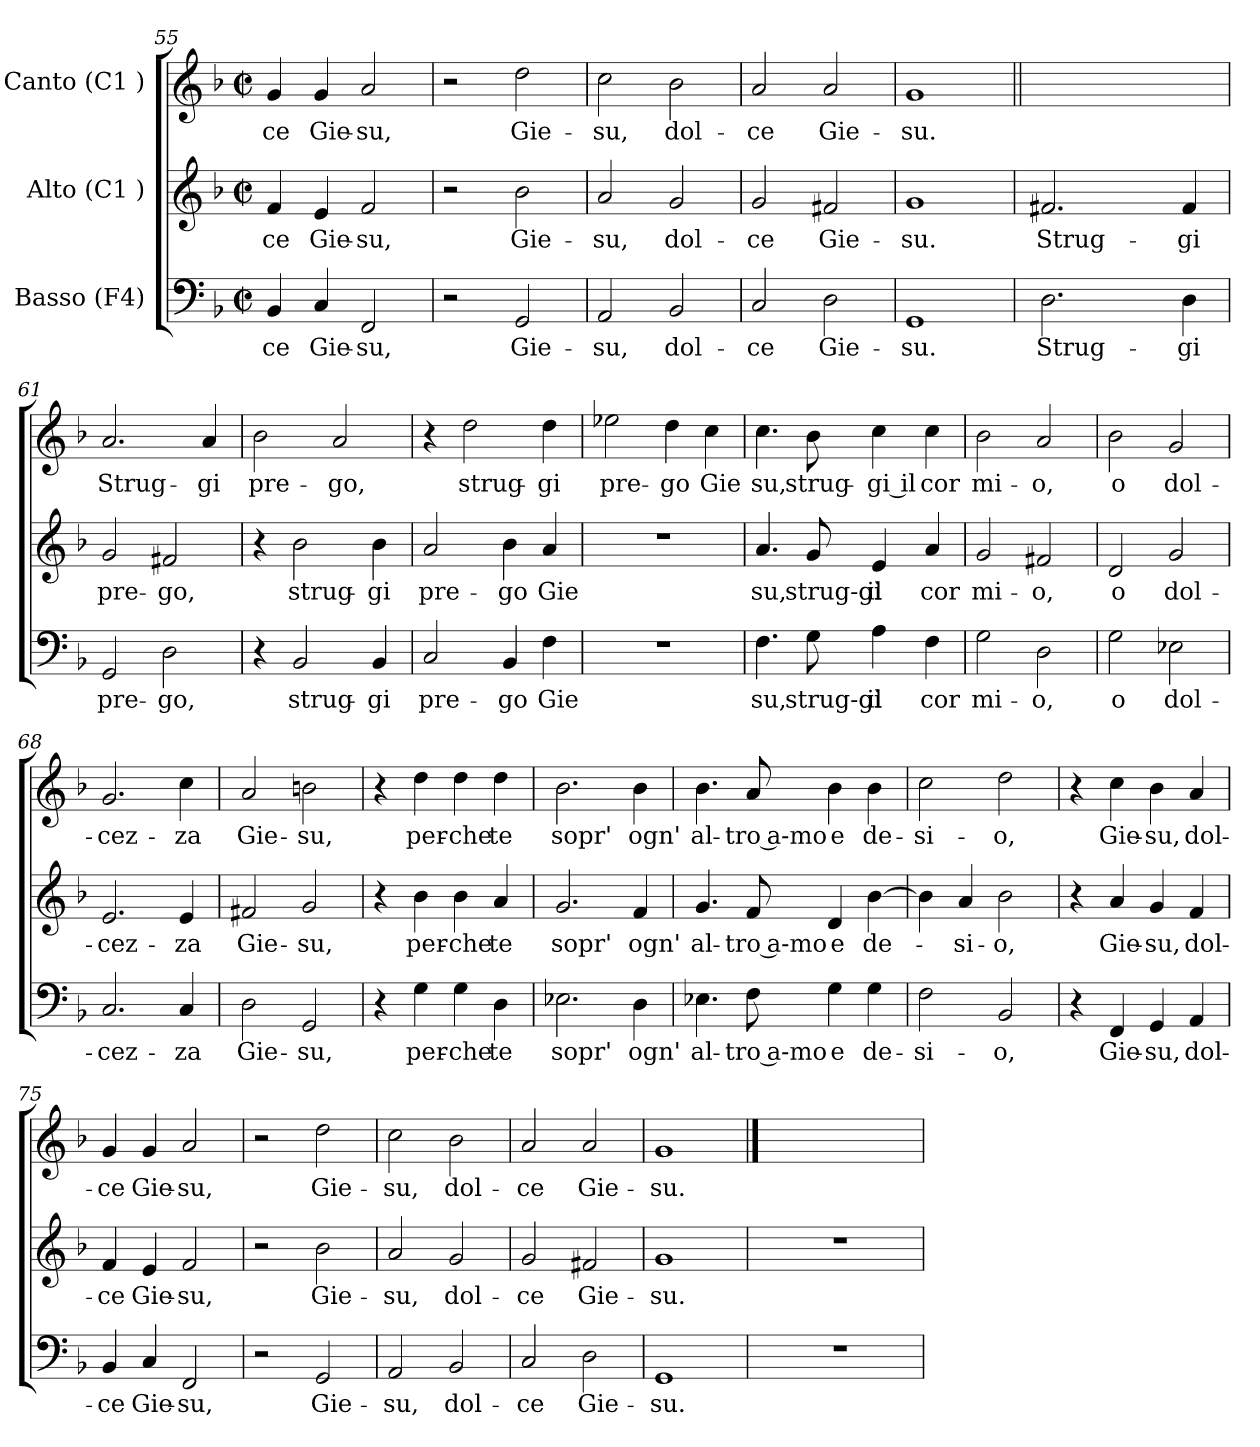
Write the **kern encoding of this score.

**kern	**text	**kern	**text	**kern	**text
*part3	*part3	*part2	*part2	*part1	*part1
*staff3	*staff3	*staff2	*staff2	*staff1	*staff1
*I"Basso (F4)	*	*I"Alto (C1 )	*	*I"Canto (C1 )	*
*clefF4	*	*clefG2	*	*clefG2	*
*k[b-]	*	*k[b-]	*	*k[b-]	*
*F:	*	*F:	*	*F:	*
*M2/2	*	*M2/2	*	*M2/2	*
*met(c|)	*	*met(c|)	*	*met(c|)	*
=55	=55	=55	=55	=55	=55
!	!LO:LY:b	!	!LO:LY:b	!	!LO:LY:b
4BB-/	-ce	4f/	-ce	4g/	-ce
!	!LO:LY:b	!	!LO:LY:b	!	!LO:LY:b
4C/	Gie-	4e/	Gie-	4g/	Gie-
!	!LO:LY:b	!	!LO:LY:b	!	!LO:LY:b
2FF/	-su,	2f/	-su,	2a/	-su,
!!LO:LB:g=z
=56	=56	=56	=56	=56	=56
2r	.	2r	.	2r	.
!	!LO:LY:b	!	!LO:LY:b	!	!LO:LY:b
2GG/	Gie-	2b-\	Gie-	2dd\	Gie-
=57	=57	=57	=57	=57	=57
!	!LO:LY:b	!	!LO:LY:b	!	!LO:LY:b
2AA/	-su,	2a/	-su,	2cc\	-su,
!	!LO:LY:b	!	!LO:LY:b	!	!LO:LY:b
2BB-/	dol-	2g/	dol-	2b-\	dol-
=58	=58	=58	=58	=58	=58
!	!LO:LY:b	!	!LO:LY:b	!	!LO:LY:b
2C/	-ce	2g/	-ce	2a/	-ce
!	!LO:LY:b	!	!LO:LY:b	!	!LO:LY:b
2D\	Gie-	2f#X/	Gie-	2a/	Gie-
=59	=59	=59	=59	=59	=59
!	!LO:LY:b	!	!LO:LY:b	!	!LO:LY:b
1GG	-su.	1g	-su.	1g	-su.
=60	=60||	=60	=60||	=60||	=60||
!	!LO:LY:b	!	!LO:LY:b	!	!
2.D\	Strug-	2.f#X/	Strug-	4ryy	.
.	.	.	.	4ryy	.
.	.	.	.	4ryy	.
!	!LO:LY:b	!	!LO:LY:b	!	!
4D\	-gi	4f#/	-gi	4ryy	.
=61	=61	=61	=61	=61	=61
!	!LO:LY:b	!	!LO:LY:b	!	!LO:LY:b
2GG/	pre-	2g/	pre-	2.a/	Strug-
!	!LO:LY:b	!	!LO:LY:b	!	!
2D\	-go,	2f#X/	-go,	.	.
!	!	!	!	!	!LO:LY:b
.	.	.	.	4a/	-gi
=62	=62	=62	=62	=62	=62
!	!	!	!	!	!LO:LY:b
4r	.	4r	.	2b-\	pre-
!	!LO:LY:b	!	!LO:LY:b	!	!
2BB-/	strug-	2b-\	strug-	.	.
!	!	!	!	!	!LO:LY:b
.	.	.	.	2a/	-go,
!	!LO:LY:b	!	!LO:LY:b	!	!
4BB-/	-gi	4b-\	-gi	.	.
=63	=63	=63	=63	=63	=63
!	!LO:LY:b	!	!LO:LY:b	!	!
2C/	pre-	2a/	pre-	4r	.
!	!	!	!	!	!LO:LY:b
.	.	.	.	2dd\	strug-
!	!LO:LY:b	!	!LO:LY:b	!	!
4BB-/	-go	4b-\	-go	.	.
!	!LO:LY:b	!	!LO:LY:b	!	!LO:LY:b
4F\	Gie	4a/	Gie	4dd\	-gi
=64	=64	=64	=64	=64	=64
!	!	!	!	!	!LO:LY:b
1r	.	1r	.	2ee-X\	pre-
!	!	!	!	!	!LO:LY:b
.	.	.	.	4dd\	-go
!	!	!	!	!	!LO:LY:b
.	.	.	.	4cc\	Gie
!!LO:LB:g=z
=65	=65	=65	=65	=65	=65
!	!LO:LY:b	!	!LO:LY:b	!	!LO:LY:b
4.F\	su,	4.a/	su,	4.cc\	su,
!	!LO:LY:b	!	!LO:LY:b	!	!LO:LY:b
8G\	strug-gi	8g/	strug-gi	8b-\	strug-
!	!LO:LY:b	!	!LO:LY:b	!	!LO:LY:b
4A\	il	4e/	il	4cc\	-gi il
!	!LO:LY:b	!	!LO:LY:b	!	!LO:LY:b
4F\	cor	4a/	cor	4cc\	cor
=66	=66	=66	=66	=66	=66
!	!LO:LY:b	!	!LO:LY:b	!	!LO:LY:b
2G\	mi-	2g/	mi-	2b-\	mi-
!	!LO:LY:b	!	!LO:LY:b	!	!LO:LY:b
2D\	-o,	2f#X/	-o,	2a/	-o,
=67	=67	=67	=67	=67	=67
!	!LO:LY:b	!	!LO:LY:b	!	!LO:LY:b
2G\	o	2d/	o	2b-\	o
!	!LO:LY:b	!	!LO:LY:b	!	!LO:LY:b
2E-X\	dol-	2g/	dol-	2g/	dol-
=68	=68	=68	=68	=68	=68
!	!LO:LY:b	!	!LO:LY:b	!	!LO:LY:b
2.C/	-cez-	2.e/	-cez-	2.g/	-cez-
!	!LO:LY:b	!	!LO:LY:b	!	!LO:LY:b
4C/	-za	4e/	-za	4cc\	-za
=69	=69	=69	=69	=69	=69
!	!LO:LY:b	!	!LO:LY:b	!	!LO:LY:b
2D\	Gie-	2f#X/	Gie-	2a/	Gie-
!	!LO:LY:b	!	!LO:LY:b	!	!LO:LY:b
2GG/	-su,	2g/	-su,	2bn\	-su,
=70	=70	=70	=70	=70	=70
4r	.	4r	.	4r	.
!	!LO:LY:b	!	!LO:LY:b	!	!LO:LY:b
4G\	per-	4b-\	per-	4dd\	per-
!	!LO:LY:b	!	!LO:LY:b	!	!LO:LY:b
4G\	-che	4b-\	-che	4dd\	-che
!	!LO:LY:b	!	!LO:LY:b	!	!LO:LY:b
4D\	te	4a/	te	4dd\	te
=71	=71	=71	=71	=71	=71
!	!LO:LY:b	!	!LO:LY:b	!	!LO:LY:b
2.E-X\	sopr'	2.g/	sopr'	2.b-\	sopr'
!	!LO:LY:b	!	!LO:LY:b	!	!LO:LY:b
4D\	ogn'	4f/	ogn'	4b-\	ogn'
!!LO:LB:g=z
=72	=72	=72	=72	=72	=72
!	!LO:LY:b	!	!LO:LY:b	!	!LO:LY:b
4.E-X\	al-	4.g/	al-	4.b-\	al-
!	!LO:LY:b	!	!LO:LY:b	!	!LO:LY:b
8F\	-tro a-mo	8f/	-tro a-mo	8a/	-tro a-mo
!	!LO:LY:b	!	!LO:LY:b	!	!LO:LY:b
4G\	e	4d/	e	4b-\	e
!	!LO:LY:b	!	!LO:LY:b	!	!LO:LY:b
4G\	de-	[4b-\	de-	4b-\	de-
=73	=73	=73	=73	=73	=73
!	!LO:LY:b	!	!	!	!LO:LY:b
2F\	-si-	4b-\]	.	2cc\	-si-
!	!	!	!LO:LY:b	!	!
.	.	4a/	-si-	.	.
!	!LO:LY:b	!	!LO:LY:b	!	!LO:LY:b
2BB-/	-o,	2b-\	-o,	2dd\	-o,
=74	=74	=74	=74	=74	=74
4r	.	4r	.	4r	.
!	!LO:LY:b	!	!LO:LY:b	!	!LO:LY:b
4FF/	Gie-	4a/	Gie-	4cc\	Gie-
!	!LO:LY:b	!	!LO:LY:b	!	!LO:LY:b
4GG/	-su,	4g/	-su,	4b-\	-su,
!	!LO:LY:b	!	!LO:LY:b	!	!LO:LY:b
4AA/	dol-	4f/	dol-	4a/	dol-
!!LO:LB:g=z
=75	=75	=75	=75	=75	=75
!	!LO:LY:b	!	!LO:LY:b	!	!LO:LY:b
4BB-/	-ce	4f/	-ce	4g/	-ce
!	!LO:LY:b	!	!LO:LY:b	!	!LO:LY:b
4C/	Gie-	4e/	Gie-	4g/	Gie-
!	!LO:LY:b	!	!LO:LY:b	!	!LO:LY:b
2FF/	-su,	2f/	-su,	2a/	-su,
=76	=76	=76	=76	=76	=76
2r	.	2r	.	2r	.
!	!LO:LY:b	!	!LO:LY:b	!	!LO:LY:b
2GG/	Gie-	2b-\	Gie-	2dd\	Gie-
=77	=77	=77	=77	=77	=77
!	!LO:LY:b	!	!LO:LY:b	!	!LO:LY:b
2AA/	-su,	2a/	-su,	2cc\	-su,
!	!LO:LY:b	!	!LO:LY:b	!	!LO:LY:b
2BB-/	dol-	2g/	dol-	2b-\	dol-
=78	=78	=78	=78	=78	=78
!	!LO:LY:b	!	!LO:LY:b	!	!LO:LY:b
2C/	-ce	2g/	-ce	2a/	-ce
!	!LO:LY:b	!	!LO:LY:b	!	!LO:LY:b
2D\	Gie-	2f#X/	Gie-	2a/	Gie-
=79	=79	=79	=79	=79	=79
!	!LO:LY:b	!	!LO:LY:b	!	!LO:LY:b
1GG	-su.	1g	-su.	1g	-su.
=80	==80	=80	==80	==80	==80
1r	.	1r	.	4ryy	.
.	.	.	.	4ryy	.
.	.	.	.	4ryy	.
.	.	.	.	4ryy	.
=	=	=	=	=	=
*-	*-	*-	*-	*-	*-
